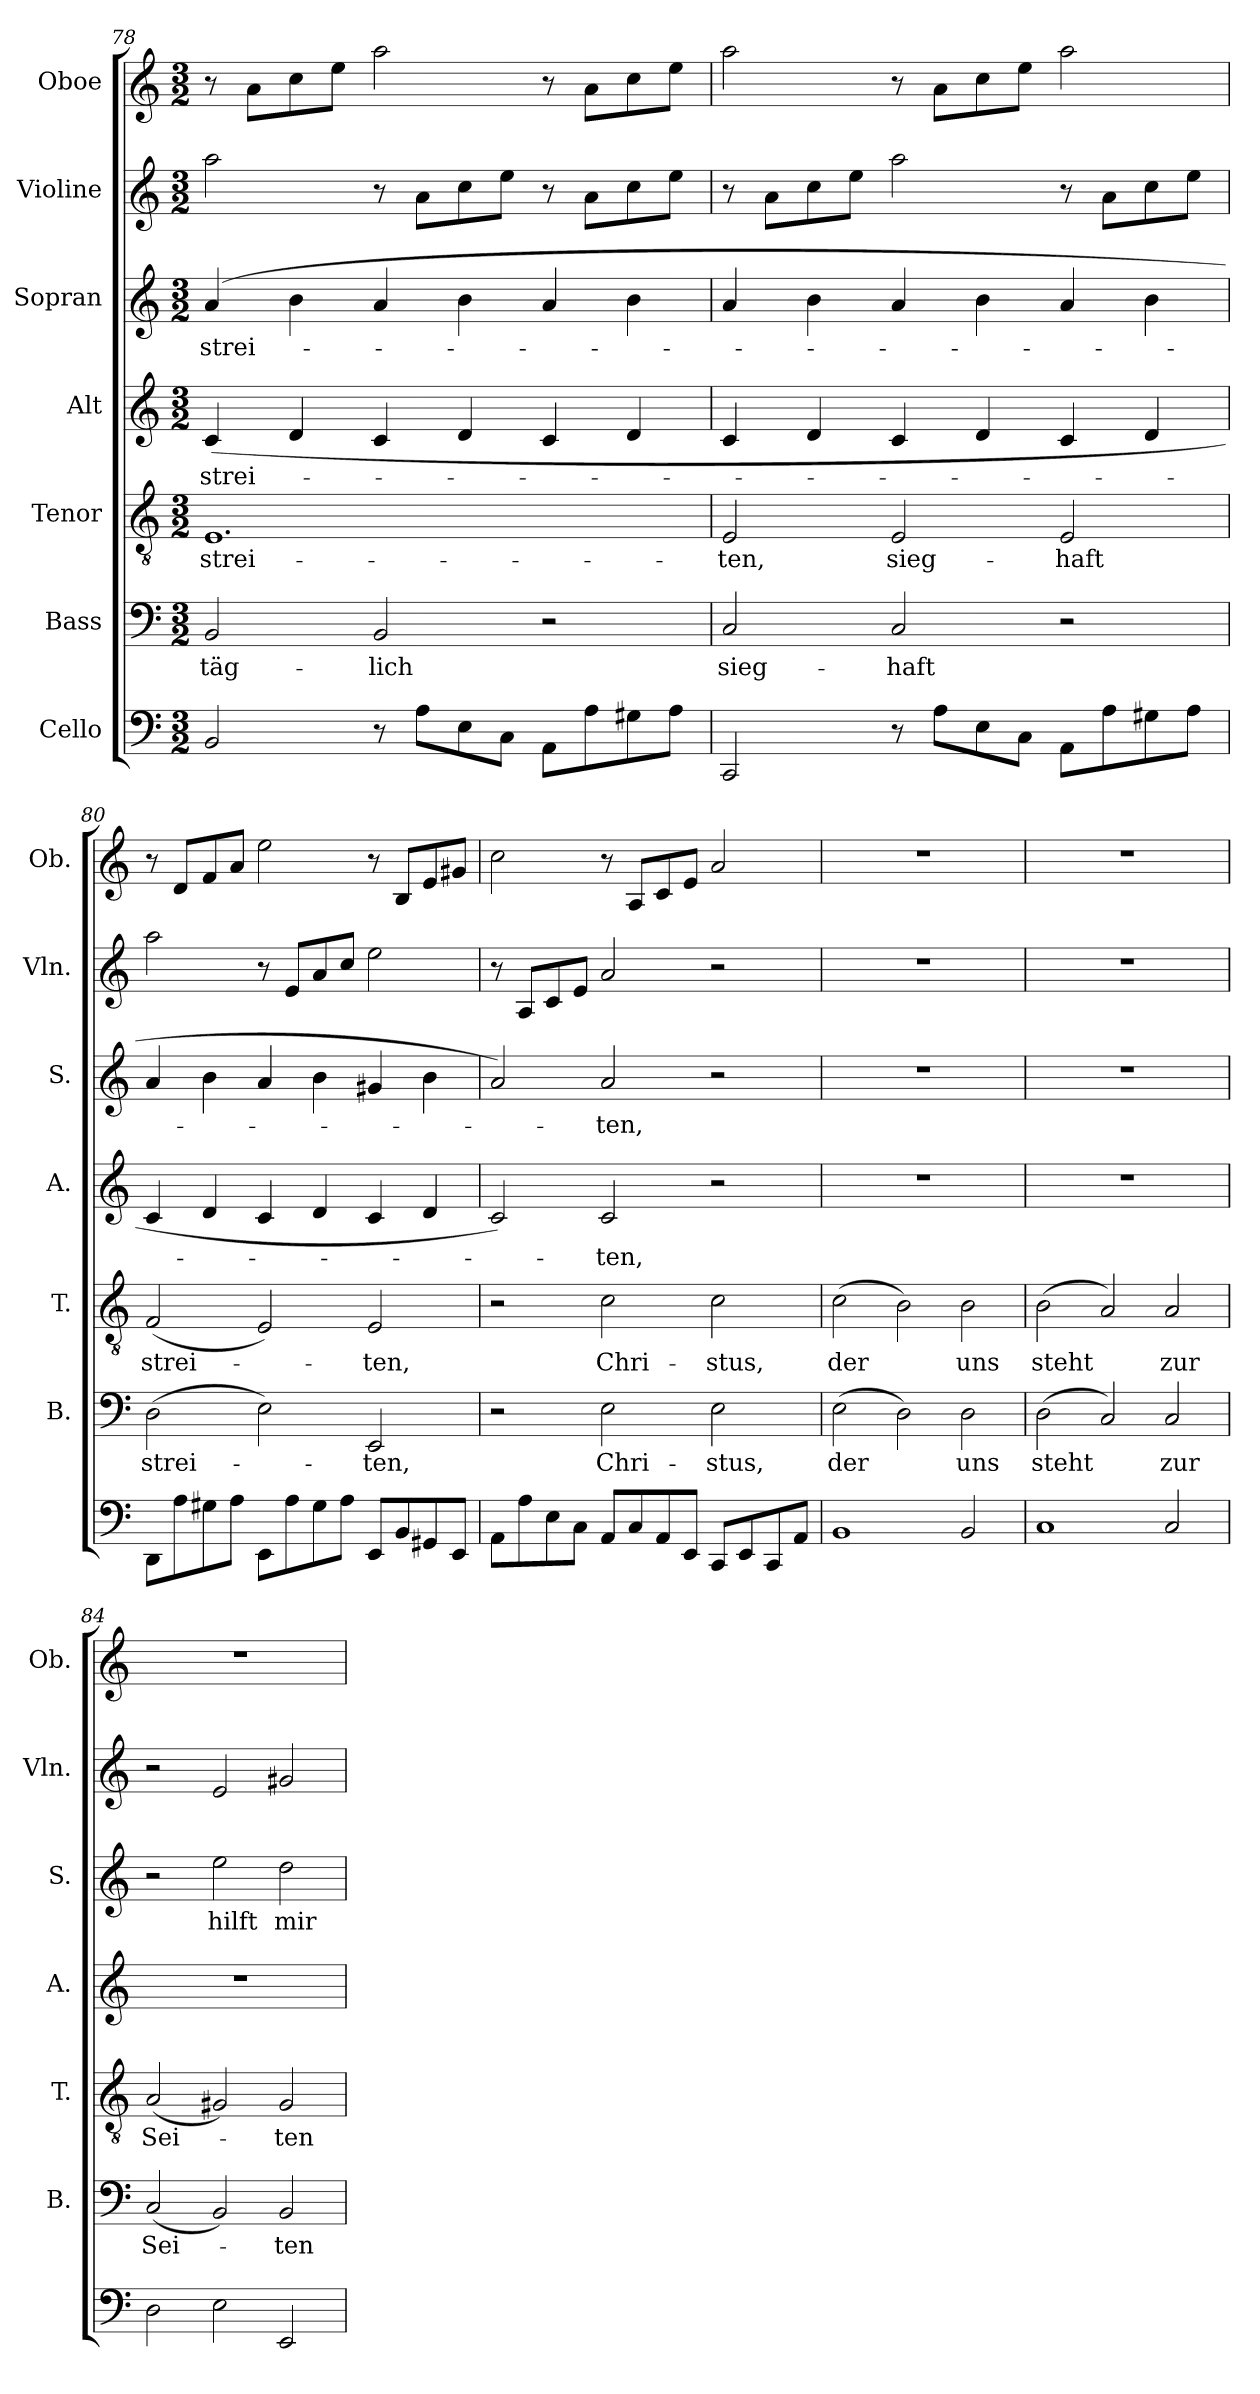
**kern	**kern	**text	**kern	**text	**kern	**text	**kern	**text	**kern	**kern
*part7	*part6	*part6	*part5	*part5	*part4	*part4	*part3	*part3	*part2	*part1
*staff7	*staff6	*staff6	*staff5	*staff5	*staff4	*staff4	*staff3	*staff3	*staff2	*staff1
*I"Cello	*I"Bass	*	*I"Tenor	*	*I"Alt	*	*I"Sopran	*	*I"Violine	*I"Oboe
*	*I'B.	*	*I'T.	*	*I'A.	*	*I'S.	*	*I'Vln.	*I'Ob.
*clefF4	*clefF4	*	*clefGv2	*	*clefG2	*	*clefG2	*	*clefG2	*clefG2
*	*	*	*ITrd7c12	*	*	*	*	*	*	*
*k[]	*k[]	*	*k[]	*	*k[]	*	*k[]	*	*k[]	*k[]
*C:	*C:	*	*C:	*	*C:	*	*C:	*	*C:	*C:
*M3/2	*M3/2	*	*M3/2	*	*M3/2	*	*M3/2	*	*M3/2	*M3/2
=78	=78	=78	=78	=78	=78	=78	=78	=78	=78	=78
!	!	!LO:LY:b:color=#000000	!	!	!	!	!	!	!	!
!	!	!	!	!LO:LY:b:color=#000000	!	!	!	!	!	!
!	!	!	!	!	!	!LO:LY:b:color=#000000	!	!	!	!
!	!	!	!	!	!	!	!	!LO:LY:b:color=#000000	!	!
2BBi/	2BBi/	täg-	1.EEi	strei-	(4ci/	strei-	(4ai/	strei-	2aai\	8r
.	.	.	.	.	.	.	.	.	.	8ai\L
.	.	.	.	.	4di/	.	4bi\	.	.	8cci\
.	.	.	.	.	.	.	.	.	.	8eei\J
!	!	!LO:LY:b:color=#000000	!	!	!	!	!	!	!	!
8r	2BBi/	-lich	.	.	4ci/	.	4ai/	.	8r	2aai\
8Ai\L	.	.	.	.	.	.	.	.	8ai\L	.
8Ei\	.	.	.	.	4di/	.	4bi\	.	8cci\	.
8Ci\J	.	.	.	.	.	.	.	.	8eei\J	.
8AAi\L	2r	.	.	.	4ci/	.	4ai/	.	8r	8r
8Ai\	.	.	.	.	.	.	.	.	8ai\L	8ai\L
8G#Xi\	.	.	.	.	4di/	.	4bi\	.	8cci\	8cci\
8Ai\J	.	.	.	.	.	.	.	.	8eei\J	8eei\J
!!LO:PB:g=z
=79	=79	=79	=79	=79	=79	=79	=79	=79	=79	=79
!	!	!LO:LY:b:color=#000000	!	!	!	!	!	!	!	!
!	!	!	!	!LO:LY:b:color=#000000	!	!	!	!	!	!
2CCi/	2Ci/	sieg-	2EEi/	-ten,	4ci/	.	4ai/	.	8r	2aai\
.	.	.	.	.	.	.	.	.	8ai\L	.
.	.	.	.	.	4di/	.	4bi\	.	8cci\	.
.	.	.	.	.	.	.	.	.	8eei\J	.
!	!	!LO:LY:b:color=#000000	!	!	!	!	!	!	!	!
!	!	!	!	!LO:LY:b:color=#000000	!	!	!	!	!	!
8r	2Ci/	-haft	2EEi/	sieg-	4ci/	.	4ai/	.	2aai\	8r
8Ai\L	.	.	.	.	.	.	.	.	.	8ai\L
8Ei\	.	.	.	.	4di/	.	4bi\	.	.	8cci\
8Ci\J	.	.	.	.	.	.	.	.	.	8eei\J
!	!	!	!	!LO:LY:b:color=#000000	!	!	!	!	!	!
8AAi\L	2r	.	2EEi/	-haft	4ci/	.	4ai/	.	8r	2aai\
8Ai\	.	.	.	.	.	.	.	.	8ai\L	.
8G#Xi\	.	.	.	.	4di/	.	4bi\	.	8cci\	.
8Ai\J	.	.	.	.	.	.	.	.	8eei\J	.
=80	=80	=80	=80	=80	=80	=80	=80	=80	=80	=80
!	!	!LO:LY:b:color=#000000	!	!	!	!	!	!	!	!
!	!	!	!	!LO:LY:b:color=#000000	!	!	!	!	!	!
8DDi\L	(2Di\	strei-	(2FFi/	strei-	4ci/	.	4ai/	.	2aai\	8r
8Ai\	.	.	.	.	.	.	.	.	.	8di/L
8G#Xi\	.	.	.	.	4di/	.	4bi\	.	.	8fi/
8Ai\J	.	.	.	.	.	.	.	.	.	8ai/J
8EEi\L	2Ei\)	.	2EEi/)	.	4ci/	.	4ai/	.	8r	2eei\
8Ai\	.	.	.	.	.	.	.	.	8ei/L	.
8G#i\	.	.	.	.	4di/	.	4bi\	.	8ai/	.
8Ai\J	.	.	.	.	.	.	.	.	8cci/J	.
!	!	!LO:LY:b:color=#000000	!	!	!	!	!	!	!	!
!	!	!	!	!LO:LY:b:color=#000000	!	!	!	!	!	!
8EEi/L	2EEi/	-ten,	2EEi/	-ten,	4ci/	.	4g#Xi/	.	2eei\	8r
8BBi/	.	.	.	.	.	.	.	.	.	8Bi/L
8GG#Xi/	.	.	.	.	4di/	.	4bi\	.	.	8ei/
8EEi/J	.	.	.	.	.	.	.	.	.	8g#Xi/J
=81	=81	=81	=81	=81	=81	=81	=81	=81	=81	=81
8AAi\L	2r	.	2r	.	2ci/)	.	2ai/)	.	8r	2cci\
8Ai\	.	.	.	.	.	.	.	.	8Ai/L	.
8Ei\	.	.	.	.	.	.	.	.	8ci/	.
8Ci\J	.	.	.	.	.	.	.	.	8ei/J	.
!	!	!LO:LY:b:color=#000000	!	!	!	!	!	!	!	!
!	!	!	!	!LO:LY:b:color=#000000	!	!	!	!	!	!
!	!	!	!	!	!	!LO:LY:b:color=#000000	!	!	!	!
!	!	!	!	!	!	!	!	!LO:LY:b:color=#000000	!	!
8AAi/L	2Ei\	Chri-	2Ci\	Chri-	2ci/	-ten,	2ai/	-ten,	2ai/	8r
8Ci/	.	.	.	.	.	.	.	.	.	8Ai/L
8AAi/	.	.	.	.	.	.	.	.	.	8ci/
8EEi/J	.	.	.	.	.	.	.	.	.	8ei/J
!	!	!LO:LY:b:color=#000000	!	!	!	!	!	!	!	!
!	!	!	!	!LO:LY:b:color=#000000	!	!	!	!	!	!
8CCi/L	2Ei\	-stus,	2Ci\	-stus,	2r	.	2r	.	2r	2ai/
8EEi/	.	.	.	.	.	.	.	.	.	.
8CCi/	.	.	.	.	.	.	.	.	.	.
8AAi/J	.	.	.	.	.	.	.	.	.	.
=82	=82	=82	=82	=82	=82	=82	=82	=82	=82	=82
!	!	!LO:LY:b:color=#000000	!	!	!	!	!	!	!	!
!	!	!	!	!LO:LY:b:color=#000000	!LO:N:vis=1	!	!LO:N:vis=1	!	!LO:N:vis=1	!LO:N:vis=1
1BBi	(2Ei\	der	(2Ci\	der	1.r	.	1.r	.	1.r	1.r
.	2Di\)	.	2BBi\)	.	.	.	.	.	.	.
!	!	!LO:LY:b:color=#000000	!	!	!	!	!	!	!	!
!	!	!	!	!LO:LY:b:color=#000000	!	!	!	!	!	!
2BBi/	2Di\	uns	2BBi\	uns	.	.	.	.	.	.
!!LO:LB:g=z
=83	=83	=83	=83	=83	=83	=83	=83	=83	=83	=83
!	!	!LO:LY:b:color=#000000	!	!	!	!	!	!	!	!
!	!	!	!	!LO:LY:b:color=#000000	!LO:N:vis=1	!	!LO:N:vis=1	!	!LO:N:vis=1	!LO:N:vis=1
1Ci	(2Di\	steht	(2BBi\	steht	1.r	.	1.r	.	1.r	1.r
.	2Ci/)	.	2AAi/)	.	.	.	.	.	.	.
!	!	!LO:LY:b:color=#000000	!	!	!	!	!	!	!	!
!	!	!	!	!LO:LY:b:color=#000000	!	!	!	!	!	!
2Ci/	2Ci/	zur	2AAi/	zur	.	.	.	.	.	.
=84	=84	=84	=84	=84	=84	=84	=84	=84	=84	=84
!	!	!LO:LY:b:color=#000000	!	!	!	!	!	!	!	!
!	!	!	!	!LO:LY:b:color=#000000	!LO:N:vis=1	!	!	!	!	!LO:N:vis=1
2Di\	(2Ci/	Sei-	(2AAi/	Sei-	1.r	.	2r	.	2r	1.r
!	!	!	!	!	!	!	!	!LO:LY:b:color=#000000	!	!
2Ei\	2BBi/)	.	2GG#Xi/)	.	.	.	2eei\	hilft	2ei/	.
!	!	!LO:LY:b:color=#000000	!	!	!	!	!	!	!	!
!	!	!	!	!LO:LY:b:color=#000000	!	!	!	!	!	!
!	!	!	!	!	!	!	!	!LO:LY:b:color=#000000	!	!
2EEi/	2BBi/	-ten	2GG#i/	-ten	.	.	2ddi\	mir	2g#Xi/	.
=	=	=	=	=	=	=	=	=	=	=
*-	*-	*-	*-	*-	*-	*-	*-	*-	*-	*-
